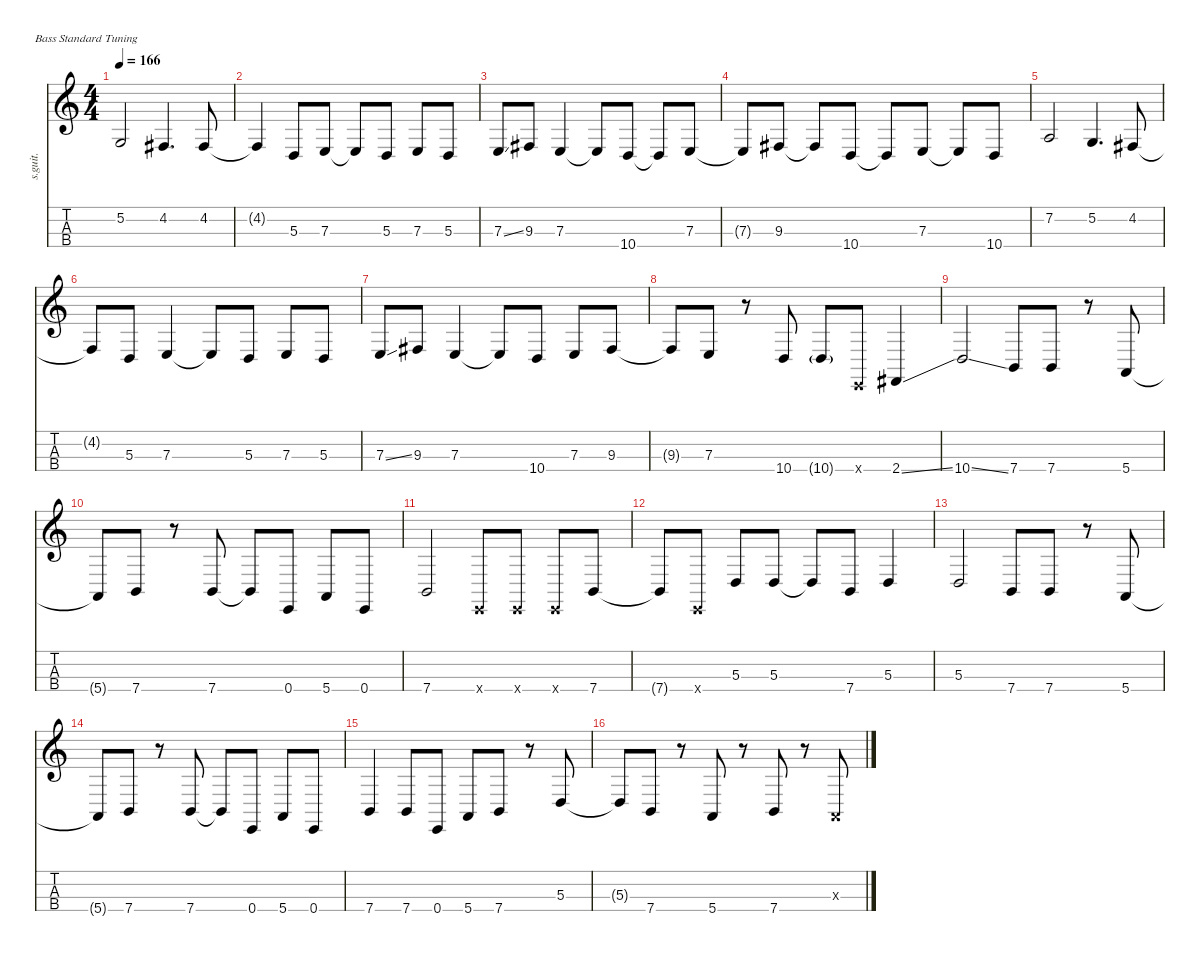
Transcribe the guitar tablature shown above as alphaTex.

\defaultSystemsLayout 4
\hideDynamics
\bracketExtendMode nobrackets
\track ("Colin Greenwood" "s.guit.") {instrument electricbassfinger}
\staff {score tabs}
\tuning (G2 D2 A1 E1)
\ts (4 4)
\tempo 166
\clef g2
\ks c
5.2.2{lyrics (0 "") lyrics (1 "") lyrics (2 "") lyrics (3 "") lyrics (4 "") dy f} 4.2{acc #}.4{d lyrics (0 "") lyrics (1 "") lyrics (2 "") lyrics (3 "") lyrics (4 "")} 4.2{acc #}.8{lyrics (0 "") lyrics (1 "") lyrics (2 "") lyrics (3 "") lyrics (4 "")} |
4.2{t acc #}.4{lyrics (0 "") lyrics (1 "") lyrics (2 "") lyrics (3 "") lyrics (4 "")} 5.3.8{lyrics (0 "") lyrics (1 "") lyrics (2 "") lyrics (3 "") lyrics (4 "")} 7.3.8{lyrics (0 "") lyrics (1 "") lyrics (2 "") lyrics (3 "") lyrics (4 "")} 7.3{t}.8{lyrics (0 "") lyrics (1 "") lyrics (2 "") lyrics (3 "") lyrics (4 "")} 5.3.8{lyrics (0 "") lyrics (1 "") lyrics (2 "") lyrics (3 "") lyrics (4 "")} 7.3.8{lyrics (0 "") lyrics (1 "") lyrics (2 "") lyrics (3 "") lyrics (4 "")} 5.3.8{lyrics (0 "") lyrics (1 "") lyrics (2 "") lyrics (3 "") lyrics (4 "")} |
7.3{ss}.8{lyrics (0 "") lyrics (1 "") lyrics (2 "") lyrics (3 "") lyrics (4 "")} 9.3{acc #}.8{lyrics (0 "") lyrics (1 "") lyrics (2 "") lyrics (3 "") lyrics (4 "")} 7.3.4{lyrics (0 "") lyrics (1 "") lyrics (2 "") lyrics (3 "") lyrics (4 "")} 7.3{t}.8{lyrics (0 "") lyrics (1 "") lyrics (2 "") lyrics (3 "") lyrics (4 "")} 10.4.8{lyrics (0 "") lyrics (1 "") lyrics (2 "") lyrics (3 "") lyrics (4 "")} 10.4{t}.8{lyrics (0 "") lyrics (1 "") lyrics (2 "") lyrics (3 "") lyrics (4 "")} 7.3.8{lyrics (0 "") lyrics (1 "") lyrics (2 "") lyrics (3 "") lyrics (4 "")} |
7.3{t}.8{lyrics (0 "") lyrics (1 "") lyrics (2 "") lyrics (3 "") lyrics (4 "")} 9.3{acc #}.8{lyrics (0 "") lyrics (1 "") lyrics (2 "") lyrics (3 "") lyrics (4 "")} 9.3{t acc #}.8{lyrics (0 "") lyrics (1 "") lyrics (2 "") lyrics (3 "") lyrics (4 "")} 10.4.8{lyrics (0 "") lyrics (1 "") lyrics (2 "") lyrics (3 "") lyrics (4 "")} 10.4{t}.8{lyrics (0 "") lyrics (1 "") lyrics (2 "") lyrics (3 "") lyrics (4 "")} 7.3.8{lyrics (0 "") lyrics (1 "") lyrics (2 "") lyrics (3 "") lyrics (4 "")} 7.3{t}.8{lyrics (0 "") lyrics (1 "") lyrics (2 "") lyrics (3 "") lyrics (4 "")} 10.4.8{lyrics (0 "") lyrics (1 "") lyrics (2 "") lyrics (3 "") lyrics (4 "")} |
7.2.2{lyrics (0 "") lyrics (1 "") lyrics (2 "") lyrics (3 "") lyrics (4 "")} 5.2.4{d lyrics (0 "") lyrics (1 "") lyrics (2 "") lyrics (3 "") lyrics (4 "")} 4.2{acc #}.8{lyrics (0 "") lyrics (1 "") lyrics (2 "") lyrics (3 "") lyrics (4 "")} |
4.2{t acc #}.8{lyrics (0 "") lyrics (1 "") lyrics (2 "") lyrics (3 "") lyrics (4 "")} 5.3.8{lyrics (0 "") lyrics (1 "") lyrics (2 "") lyrics (3 "") lyrics (4 "")} 7.3.4{lyrics (0 "") lyrics (1 "") lyrics (2 "") lyrics (3 "") lyrics (4 "")} 7.3{t}.8{lyrics (0 "") lyrics (1 "") lyrics (2 "") lyrics (3 "") lyrics (4 "")} 5.3.8{lyrics (0 "") lyrics (1 "") lyrics (2 "") lyrics (3 "") lyrics (4 "")} 7.3.8{lyrics (0 "") lyrics (1 "") lyrics (2 "") lyrics (3 "") lyrics (4 "")} 5.3.8{lyrics (0 "") lyrics (1 "") lyrics (2 "") lyrics (3 "") lyrics (4 "")} |
7.3{ss}.8{lyrics (0 "") lyrics (1 "") lyrics (2 "") lyrics (3 "") lyrics (4 "")} 9.3{acc #}.8{lyrics (0 "") lyrics (1 "") lyrics (2 "") lyrics (3 "") lyrics (4 "")} 7.3.4{lyrics (0 "") lyrics (1 "") lyrics (2 "") lyrics (3 "") lyrics (4 "")} 7.3{t}.8{lyrics (0 "") lyrics (1 "") lyrics (2 "") lyrics (3 "") lyrics (4 "")} 10.4.8{lyrics (0 "") lyrics (1 "") lyrics (2 "") lyrics (3 "") lyrics (4 "")} 7.3.8{lyrics (0 "") lyrics (1 "") lyrics (2 "") lyrics (3 "") lyrics (4 "")} 9.3{acc #}.8{lyrics (0 "") lyrics (1 "") lyrics (2 "") lyrics (3 "") lyrics (4 "")} |
9.3{t acc #}.8{lyrics (0 "") lyrics (1 "") lyrics (2 "") lyrics (3 "") lyrics (4 "")} 7.3.8{lyrics (0 "") lyrics (1 "") lyrics (2 "") lyrics (3 "") lyrics (4 "")} r.8 10.4.8{lyrics (0 "") lyrics (1 "") lyrics (2 "") lyrics (3 "") lyrics (4 "")} 10.4{g}.8{lyrics (0 "") lyrics (1 "") lyrics (2 "") lyrics (3 "") lyrics (4 "")} 0.4{x}.8{lyrics (0 "") lyrics (1 "") lyrics (2 "") lyrics (3 "") lyrics (4 "")} 2.4{ss acc #}.4{lyrics (0 "") lyrics (1 "") lyrics (2 "") lyrics (3 "") lyrics (4 "")} |
10.4{ss}.2{lyrics (0 "") lyrics (1 "") lyrics (2 "") lyrics (3 "") lyrics (4 "")} 7.4.8{lyrics (0 "") lyrics (1 "") lyrics (2 "") lyrics (3 "") lyrics (4 "")} 7.4.8{lyrics (0 "") lyrics (1 "") lyrics (2 "") lyrics (3 "") lyrics (4 "")} r.8 5.4.8{lyrics (0 "") lyrics (1 "") lyrics (2 "") lyrics (3 "") lyrics (4 "")} |
5.4{t}.8{lyrics (0 "") lyrics (1 "") lyrics (2 "") lyrics (3 "") lyrics (4 "")} 7.4.8{lyrics (0 "") lyrics (1 "") lyrics (2 "") lyrics (3 "") lyrics (4 "")} r.8 7.4.8{lyrics (0 "") lyrics (1 "") lyrics (2 "") lyrics (3 "") lyrics (4 "")} 7.4{t}.8{lyrics (0 "") lyrics (1 "") lyrics (2 "") lyrics (3 "") lyrics (4 "")} 0.4.8{lyrics (0 "") lyrics (1 "") lyrics (2 "") lyrics (3 "") lyrics (4 "")} 5.4.8{lyrics (0 "") lyrics (1 "") lyrics (2 "") lyrics (3 "") lyrics (4 "")} 0.4.8{lyrics (0 "") lyrics (1 "") lyrics (2 "") lyrics (3 "") lyrics (4 "")} |
7.4.2{lyrics (0 "") lyrics (1 "") lyrics (2 "") lyrics (3 "") lyrics (4 "")} 0.4{x}.8{lyrics (0 "") lyrics (1 "") lyrics (2 "") lyrics (3 "") lyrics (4 "")} 0.4{x}.8{lyrics (0 "") lyrics (1 "") lyrics (2 "") lyrics (3 "") lyrics (4 "")} 0.4{x}.8{lyrics (0 "") lyrics (1 "") lyrics (2 "") lyrics (3 "") lyrics (4 "")} 7.4.8{lyrics (0 "") lyrics (1 "") lyrics (2 "") lyrics (3 "") lyrics (4 "")} |
7.4{t}.8{lyrics (0 "") lyrics (1 "") lyrics (2 "") lyrics (3 "") lyrics (4 "")} 0.4{x}.8{lyrics (0 "") lyrics (1 "") lyrics (2 "") lyrics (3 "") lyrics (4 "")} 5.3.8{lyrics (0 "") lyrics (1 "") lyrics (2 "") lyrics (3 "") lyrics (4 "")} 5.3.8{lyrics (0 "") lyrics (1 "") lyrics (2 "") lyrics (3 "") lyrics (4 "")} 5.3{t}.8{lyrics (0 "") lyrics (1 "") lyrics (2 "") lyrics (3 "") lyrics (4 "")} 7.4.8{lyrics (0 "") lyrics (1 "") lyrics (2 "") lyrics (3 "") lyrics (4 "")} 5.3.4{lyrics (0 "") lyrics (1 "") lyrics (2 "") lyrics (3 "") lyrics (4 "")} |
5.3.2{lyrics (0 "") lyrics (1 "") lyrics (2 "") lyrics (3 "") lyrics (4 "")} 7.4.8{lyrics (0 "") lyrics (1 "") lyrics (2 "") lyrics (3 "") lyrics (4 "")} 7.4.8{lyrics (0 "") lyrics (1 "") lyrics (2 "") lyrics (3 "") lyrics (4 "")} r.8 5.4.8{lyrics (0 "") lyrics (1 "") lyrics (2 "") lyrics (3 "") lyrics (4 "")} |
5.4{t}.8{lyrics (0 "") lyrics (1 "") lyrics (2 "") lyrics (3 "") lyrics (4 "")} 7.4.8{lyrics (0 "") lyrics (1 "") lyrics (2 "") lyrics (3 "") lyrics (4 "")} r.8 7.4.8{lyrics (0 "") lyrics (1 "") lyrics (2 "") lyrics (3 "") lyrics (4 "")} 7.4{t}.8{lyrics (0 "") lyrics (1 "") lyrics (2 "") lyrics (3 "") lyrics (4 "")} 0.4.8{lyrics (0 "") lyrics (1 "") lyrics (2 "") lyrics (3 "") lyrics (4 "")} 5.4.8{lyrics (0 "") lyrics (1 "") lyrics (2 "") lyrics (3 "") lyrics (4 "")} 0.4.8{lyrics (0 "") lyrics (1 "") lyrics (2 "") lyrics (3 "") lyrics (4 "")} |
7.4.4{lyrics (0 "") lyrics (1 "") lyrics (2 "") lyrics (3 "") lyrics (4 "")} 7.4.8{lyrics (0 "") lyrics (1 "") lyrics (2 "") lyrics (3 "") lyrics (4 "")} 0.4.8{lyrics (0 "") lyrics (1 "") lyrics (2 "") lyrics (3 "") lyrics (4 "")} 5.4.8{lyrics (0 "") lyrics (1 "") lyrics (2 "") lyrics (3 "") lyrics (4 "")} 7.4.8{lyrics (0 "") lyrics (1 "") lyrics (2 "") lyrics (3 "") lyrics (4 "")} r.8 5.3.8{lyrics (0 "") lyrics (1 "") lyrics (2 "") lyrics (3 "") lyrics (4 "")} |
5.3{t}.8{lyrics (0 "") lyrics (1 "") lyrics (2 "") lyrics (3 "") lyrics (4 "")} 7.4.8{lyrics (0 "") lyrics (1 "") lyrics (2 "") lyrics (3 "") lyrics (4 "")} r.8 5.4.8{lyrics (0 "") lyrics (1 "") lyrics (2 "") lyrics (3 "") lyrics (4 "")} r.8 7.4.8{lyrics (0 "") lyrics (1 "") lyrics (2 "") lyrics (3 "") lyrics (4 "")} r.8 0.3{x}.8{lyrics (0 "") lyrics (1 "") lyrics (2 "") lyrics (3 "") lyrics (4 "")}
